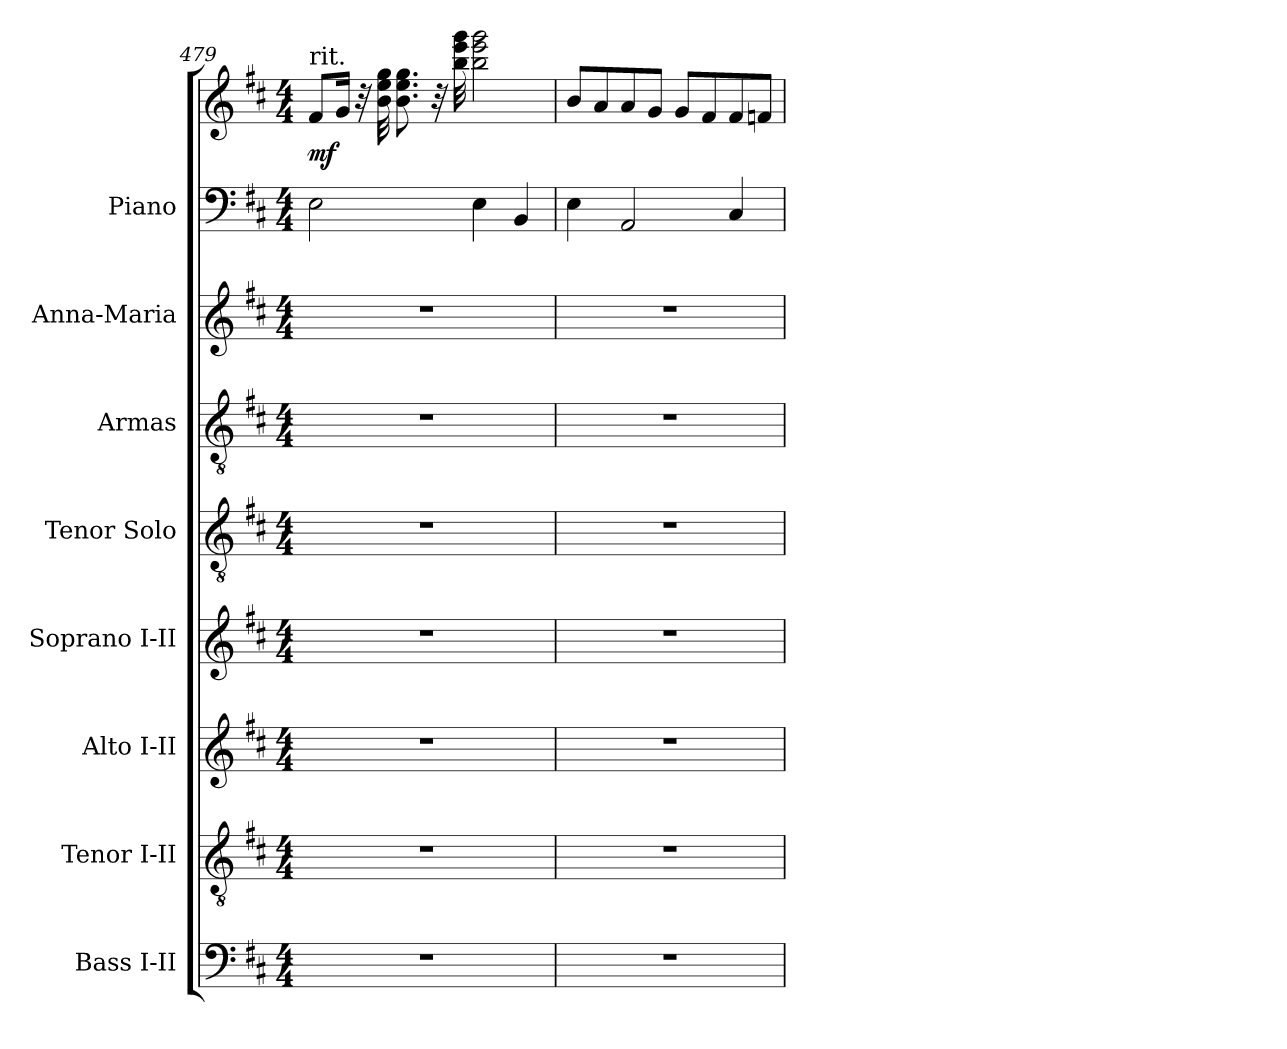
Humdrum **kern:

**kern	**kern	**kern	**kern	**kern	**kern	**kern	**kern	**kern	**dynam
*part8	*part7	*part6	*part5	*part4	*part3	*part2	*part1	*part1	*part1
*staff9	*staff8	*staff7	*staff6	*staff5	*staff4	*staff3	*staff2	*staff1	*staff1/2
*I"Bass I-II	*I"Tenor I-II	*I"Alto I-II	*I"Soprano I-II	*I"Tenor Solo	*I"Armas	*I"Anna-Maria	*I"Piano	*	*
*I'B.	*I'T.	*I'A.	*I'S.	*I'T. Solo	*I'Armas	*I'A-M	*I'Pno.	*	*
*clefF4	*clefGv2	*clefG2	*clefG2	*clefGv2	*clefGv2	*clefG2	*clefF4	*clefG2	*
*	*ITrd7c12	*	*	*ITrd7c12	*ITrd7c12	*	*	*	*
*k[f#c#]	*k[f#c#]	*k[f#c#]	*k[f#c#]	*k[f#c#]	*k[f#c#]	*k[f#c#]	*k[f#c#]	*k[f#c#]	*
*D:	*D:	*D:	*D:	*D:	*D:	*D:	*D:	*D:	*
*M4/4	*M4/4	*M4/4	*M4/4	*M4/4	*M4/4	*M4/4	*M4/4	*M4/4	*
=479	=479	=479	=479	=479	=479	=479	=479	=479	=479
!	!	!	!	!	!	!	!	!LO:TX:t=rit.	!
1r	1r	1r	1r	1r	1r	1r	2Ei\	8f#i/L	mf
.	.	.	.	.	.	.	.	16gi/Jk	.
.	.	.	.	.	.	.	.	32r	.
.	.	.	.	.	.	.	.	32bi\ 32eei 32ggi	.
.	.	.	.	.	.	.	.	8.bi\ 8.eei 8.ggi	.
.	.	.	.	.	.	.	.	32r	.
.	.	.	.	.	.	.	.	32bbi\ 32eeei 32gggi	.
.	.	.	.	.	.	.	4Ei\	2bbi\ 2eeei 2gggi	.
.	.	.	.	.	.	.	4BBi/	.	.
=480	=480	=480	=480	=480	=480	=480	=480	=480	=480
1r	1r	1r	1r	1r	1r	1r	4Ei\	8bi/L	.
.	.	.	.	.	.	.	.	8ai/	.
.	.	.	.	.	.	.	2AAi/	8ai/	.
.	.	.	.	.	.	.	.	8gi/J	.
.	.	.	.	.	.	.	.	8gi/L	.
.	.	.	.	.	.	.	.	8f#i/	.
.	.	.	.	.	.	.	4C#i/	8f#i/	.
.	.	.	.	.	.	.	.	8fni/J	.
=	=	=	=	=	=	=	=	=	=
*-	*-	*-	*-	*-	*-	*-	*-	*-	*-
